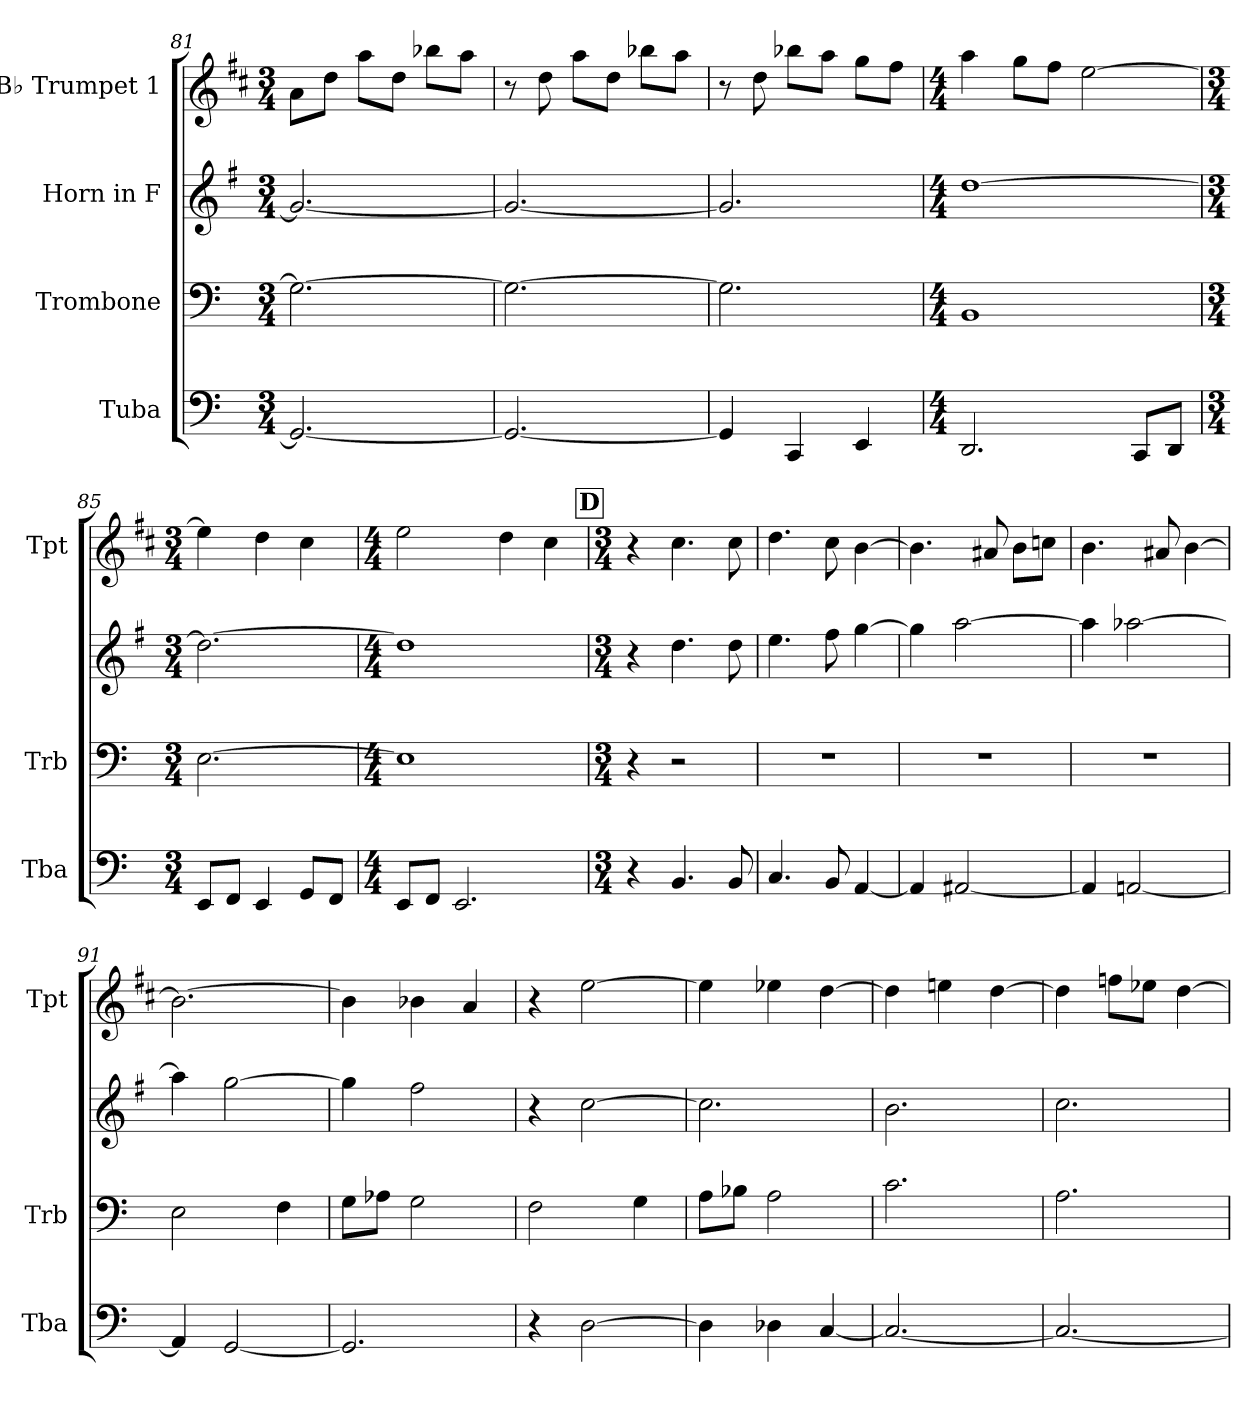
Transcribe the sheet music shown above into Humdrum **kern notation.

**kern	**kern	**kern	**kern
*part4	*part3	*part2	*part1
*staff4	*staff3	*staff2	*staff1
*I"Tuba	*I"Trombone	*I"Horn in F	*I"B♭ Trumpet 1
*I'Tba	*I'Trb	*	*I'Tpt
*clefF4	*clefF4	*clefG2	*clefG2
*	*	*ITrd4c7	*ITrd1c2
*k[]	*k[]	*k[]	*k[]
*M3/4	*M3/4	*M3/4	*M3/4
=81	=81	=81	=81
2.GG/_	2.G\_	2.c/_	8g\L
.	.	.	8cc\J
.	.	.	8gg\L
.	.	.	8cc\J
.	.	.	8aa-X\L
.	.	.	8gg\J
!!LO:PB:g=z
=82	=82	=82	=82
2.GG/_	2.G\_	2.c/_	8r
.	.	.	8cc\
.	.	.	8gg\L
.	.	.	8cc\J
.	.	.	8aa-X\L
.	.	.	8gg\J
=83	=83	=83	=83
4GG/]	2.G\]	2.c/]	8r
.	.	.	8cc\
4CC/	.	.	8aa-X\L
.	.	.	8gg\J
4EE/	.	.	8ff\L
.	.	.	8ee\J
=84	=84	=84	=84
*M4/4	*M4/4	*M4/4	*M4/4
2.DD/	1BB	[1g	4gg\
.	.	.	8ff\L
.	.	.	8ee\J
.	.	.	[2dd\
8CC/L	.	.	.
8DD/J	.	.	.
=85	=85	=85	=85
*M3/4	*M3/4	*M3/4	*M3/4
8EE/L	[2.E\	2.g\_	4dd\]
8FF/J	.	.	.
4EE/	.	.	4cc\
8GG/L	.	.	4b\
8FF/J	.	.	.
=86	=86	=86	=86
*M4/4	*M4/4	*M4/4	*M4/4
8EE/L	1E]	1g]	2dd\
8FF/J	.	.	.
2.EE/	.	.	.
.	.	.	4cc\
.	.	.	4b\
!!LO:REH:place=s1:a:B:fs=14:t=D
=87	=87	=87	=87
*M3/4	*M3/4	*M3/4	*M3/4
4r	4r	4r	4r
4.BB/	2r	4.g\	4.b\
8BB/	.	8g\	8b\
!!LO:LB:g=z
=88	=88	=88	=88
4.C/	2.r	4.a\	4.cc\
8BB/	.	8b\	8b\
[4AA/	.	[4cc\	[4a\
=89	=89	=89	=89
4AA/]	2.r	4cc\]	4.a\]
[2AA#X/	.	[2dd\	.
.	.	.	8g#X/
.	.	.	8a\L
.	.	.	8b-X\J
=90	=90	=90	=90
4AA#/]	2.r	4dd\]	4.a\
[2AAn/	.	[2dd-X\	.
.	.	.	8g#X/
.	.	.	[4a\
=91	=91	=91	=91
4AA/]	2E\	4dd-\]	2.a\_
[2GG/	.	[2cc\	.
.	4F\	.	.
=92	=92	=92	=92
2.GG/]	8G\L	4cc\]	4a\]
.	8A-X\J	.	.
.	2G\	2b\	4a-X\
.	.	.	4g/
=93	=93	=93	=93
4r	2F\	4r	4r
[2D\	.	[2f\	[2dd\
.	4G\	.	.
=94	=94	=94	=94
4D\]	8A\L	2.f\]	4dd\]
.	8B-X\J	.	.
4D-X\	2A\	.	4dd-X\
[4C/	.	.	[4cc\
!!LO:LB:g=z
=95	=95	=95	=95
2.C/_	2.c\	2.e\	4cc\]
.	.	.	4ddn\
.	.	.	[4cc\
=96	=96	=96	=96
2.C/_	2.A\	2.f\	4cc\]
.	.	.	8ee-X\L
.	.	.	8dd-X\J
.	.	.	[4cc\
=	=	=	=
*-	*-	*-	*-
